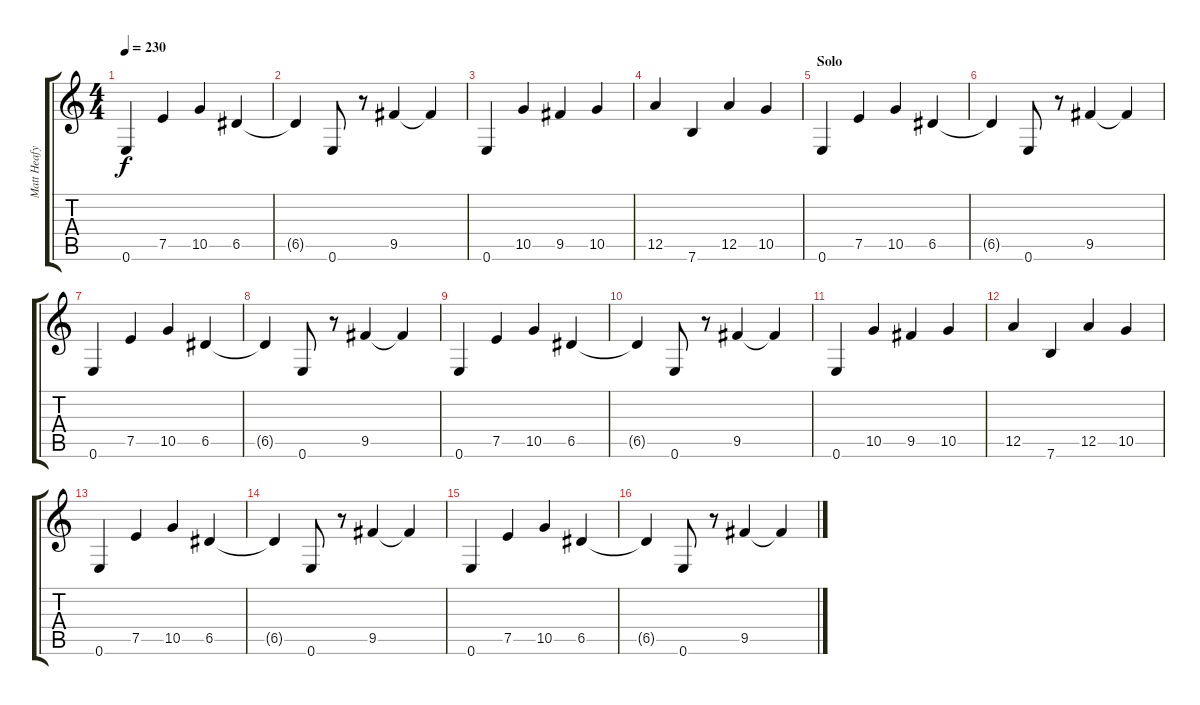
\track ("Matt Heafy Gtr. 1" "Matt Heafy") {instrument distortionguitar}
\staff {score tabs}
\tuning (E4 B3 G3 D3 A2 E2) {hide}
\ts (4 4)
\tempo 230
\clef g2
\ks c
0.6.4{dy f} 7.5.4 10.5.4 6.5.4 |
6.5{t}.4 0.6.8 r.8 9.5.4 9.5{t}.4 |
0.6.4 10.5.4 9.5.4 10.5.4 |
12.5.4 7.6.4 12.5.4 10.5.4 |
\section ("" "Solo")
0.6.4 7.5.4 10.5.4 6.5.4 |
6.5{t}.4 0.6.8 r.8 9.5.4 9.5{t}.4 |
0.6.4 7.5.4 10.5.4 6.5.4 |
6.5{t}.4 0.6.8 r.8 9.5.4 9.5{t}.4 |
0.6.4 7.5.4 10.5.4 6.5.4 |
6.5{t}.4 0.6.8 r.8 9.5.4 9.5{t}.4 |
0.6.4 10.5.4 9.5.4 10.5.4 |
12.5.4 7.6.4 12.5.4 10.5.4 |
0.6.4 7.5.4 10.5.4 6.5.4 |
6.5{t}.4 0.6.8 r.8 9.5.4 9.5{t}.4 |
0.6.4 7.5.4 10.5.4 6.5.4 |
6.5{t}.4 0.6.8 r.8 9.5.4 9.5{t}.4
